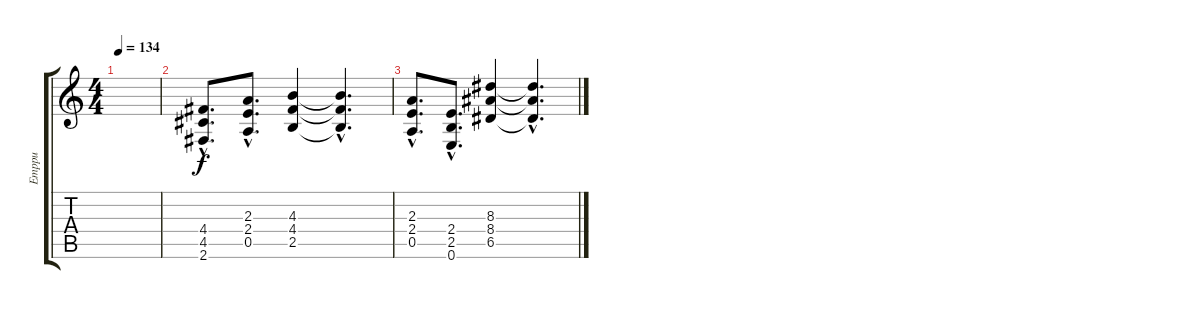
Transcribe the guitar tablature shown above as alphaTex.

\track ("Emppu" "Emppu") {instrument overdrivenguitar}
\staff {score tabs}
\tuning (E4 B3 G3 D3 A2 E2) {hide}
\ts (4 4)
\tempo 134
\clef g2
\ks c
|
(4.4{hac} 4.5{hac} 2.6{hac}).8{d} (2.3{hac} 2.4{hac} 0.5{hac}).8{d} (4.3 4.4 2.5).4 (4.3{hac t} 4.4{hac t} 2.5{hac t}).4{d} |
(2.3{hac} 2.4{hac} 0.5{hac}).8{d} (2.4{hac} 2.5{hac} 0.6{hac}).8{d} (8.3 8.4 6.5).4 (8.3{hac t} 8.4{hac t} 6.5{hac t}).4{d}
